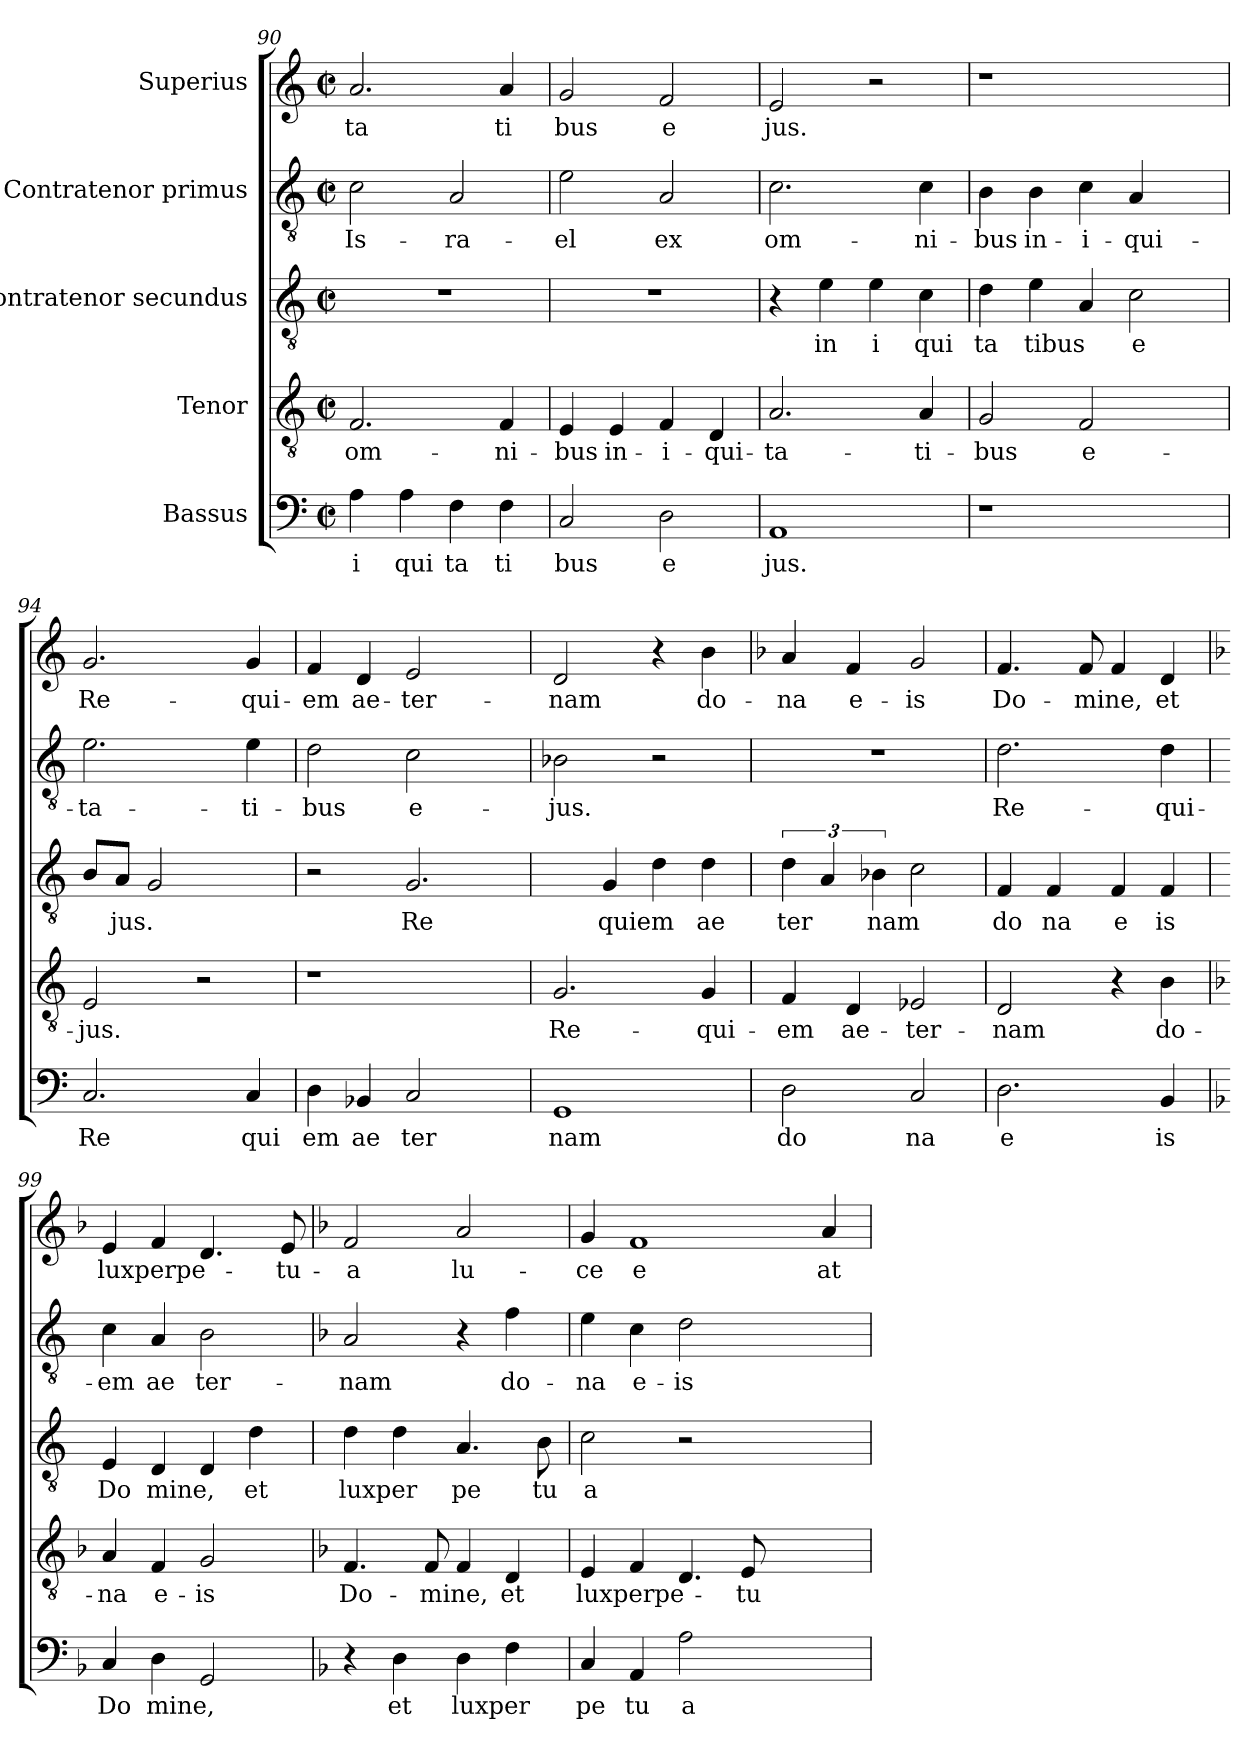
**kern	**text	**kern	**text	**kern	**text	**kern	**text	**kern	**text
*part5	*part5	*part4	*part4	*part3	*part3	*part2	*part2	*part1	*part1
*staff5	*staff5	*staff4	*staff4	*staff3	*staff3	*staff2	*staff2	*staff1	*staff1
*I"Bassus	*	*I"Tenor	*	*I"Contratenor  secundus	*	*I"Contratenor  primus	*	*I"Superius	*
*clefF4	*	*clefGv2	*	*clefGv2	*	*clefGv2	*	*clefG2	*
*k[]	*	*k[]	*	*	*	*k[]	*	*k[]	*
*C:	*	*C:	*	*	*	*C:	*	*C:	*
*M2/2	*	*M2/2	*	*M2/2	*	*M2/2	*	*M2/2	*
*met(c|)	*	*met(c|)	*	*met(c|)	*	*met(c|)	*	*met(c|)	*
=90	=90	=90	=90	=90	=90	=90	=90	=90	=90
!	!LO:LY:b:cj	!	!LO:LY:b:cj	!	!	!	!LO:LY:b:cj	!	!LO:LY:b:cj
4A\	i	2.F/	om-	1r	.	2c\	Is-	2.a/	ta
!	!LO:LY:b:cj	!	!	!	!	!	!	!	!
4A\	qui	.	.	.	.	.	.	.	.
!	!LO:LY:b:cj	!	!	!	!	!	!LO:LY:b:cj	!	!
4F\	ta	.	.	.	.	2A/	-ra-	.	.
!	!LO:LY:b:cj	!	!LO:LY:b:cj	!	!	!	!	!	!LO:LY:b:cj
4F\	ti	4F/	-ni-	.	.	.	.	4a/	ti
=91	=91	=91	=91	=91	=91	=91	=91	=91	=91
!	!LO:LY:b:cj	!	!LO:LY:b:cj	!	!	!	!LO:LY:b:cj	!	!LO:LY:b:cj
2C/	bus	4E/	-bus	1r	.	2e\	-el	2g/	bus
!	!	!	!LO:LY:b:cj	!	!	!	!	!	!
.	.	4E/	in-	.	.	.	.	.	.
!	!LO:LY:b:cj	!	!LO:LY:b:cj	!	!	!	!LO:LY:b:cj	!	!LO:LY:b:cj
2D\	e	4F/	-i-	.	.	2A/	ex	2f/	e
!	!	!	!LO:LY:b:cj	!	!	!	!	!	!
.	.	4D/	-qui-	.	.	.	.	.	.
=92	=92	=92	=92	=92	=92	=92	=92	=92	=92
!	!LO:LY:b:cj	!	!LO:LY:b:cj	!	!	!	!LO:LY:b:cj	!	!LO:LY:b:cj
1AA	jus.	2.A/	-ta-	4r	.	2.c\	om-	2e/	jus.
!	!	!	!	!	!LO:LY:b:cj	!	!	!	!
.	.	.	.	4e\	in	.	.	.	.
!	!	!	!	!	!LO:LY:b:cj	!	!	!	!
.	.	.	.	4e\	i	.	.	2r	.
!	!	!	!LO:LY:b:cj	!	!LO:LY:b:cj	!	!LO:LY:b:cj	!	!
.	.	4A/	-ti-	4c\	qui	4c\	-ni-	.	.
!!LO:LB:g=z
=93	=93	=93	=93	=93	=93	=93	=93	=93	=93
!	!	!	!LO:LY:b:cj	!	!LO:LY:b:cj	!	!LO:LY:b:cj	!	!
1r	.	2G/	-bus	4d\	ta	4B\	-bus	1r	.
!	!	!	!	!	!LO:LY:b	!	!LO:LY:b:cj	!	!
.	.	.	.	4e\	tibus	4B\	in-	.	.
!	!	!	!LO:LY:b:cj	!	!	!	!LO:LY:b:cj	!	!
.	.	2F/	e-	4A/	.	4c\	-i-	.	.
!	!	!	!	!	!LO:LY:b:cj	!	!LO:LY:b:cj	!	!
.	.	.	.	2c\	e	4A/	-qui-	.	.
4ryy	.	4ryy	.	.	.	4ryy	.	4ryy	.
=94	=94	=94	=94	=94	=94	=94	=94	=94	=94
!	!LO:LY:b:cj	!	!LO:LY:b:cj	!	!	!	!LO:LY:b:cj	!	!LO:LY:b:cj
2.C/	Re	2E/	-jus.	8B/L	.	2.e\	-ta-	2.g/	Re-
!	!	!	!	!	!LO:LY:b	!	!	!	!
.	.	.	.	8A/J	jus.	.	.	.	.
.	.	.	.	2G/	.	.	.	.	.
.	.	2r	.	.	.	.	.	.	.
!	!LO:LY:b:cj	!	!	!	!	!	!LO:LY:b:cj	!	!LO:LY:b:cj
4C/	qui	.	.	4ryy	.	4e\	-ti-	4g/	-qui-
=95	=95	=95	=95	=95	=95	=95	=95	=95	=95
!	!LO:LY:b:cj	!	!	!	!	!	!LO:LY:b:cj	!	!LO:LY:b:cj
4D\	em	1r	.	2r	.	2d\	-bus	4f/	-em
!	!LO:LY:b:cj	!	!	!	!	!	!	!	!LO:LY:b:cj
4BB-X/	ae	.	.	.	.	.	.	4d/	ae-
!	!LO:LY:b:cj	!	!	!	!LO:LY:b:cj	!	!LO:LY:b:cj	!	!LO:LY:b:cj
2C/	ter	.	.	2.G/	Re	2c\	e-	2e/	-ter-
4ryy	.	4ryy	.	.	.	4ryy	.	4ryy	.
=96	=96	=96	=96	=96	=96	=96	=96	=96	=96
!	!LO:LY:b:cj	!	!LO:LY:b:cj	!	!	!	!LO:LY:b:cj	!	!LO:LY:b:cj
1GG	nam	2.G/	Re-	4ryy	.	2B-\	-jus.	2d/	-nam
!	!	!	!	!	!LO:LY:b:cj	!	!	!	!
.	.	.	.	4G/	quiem	.	.	.	.
.	.	.	.	4d\	.	2r	.	4r	.
!	!	!	!LO:LY:b:cj	!	!LO:LY:b:cj	!	!	!	!LO:LY:b:cj
.	.	4G/	-qui-	4d\	ae	.	.	4b\	do-
=97	=97	=97	=97	=97	=97	=97	=97	=97	=97
*	*	*	*	*	*	*	*	*k[b-]	*
*	*	*	*	*	*	*	*	*F:	*
!	!LO:LY:b:cj	!	!LO:LY:b:cj	!	!LO:LY:b	!	!	!	!LO:LY:b:cj
2D\	do	4F/	-em	6d\	ter	1r	.	4a/	-na
.	.	.	.	6A/	.	.	.	.	.
!	!	!	!LO:LY:b:cj	!	!	!	!	!	!LO:LY:b:cj
.	.	4D/	ae-	.	.	.	.	4f/	e-
!	!	!	!	!	!LO:LY:b	!	!	!	!
.	.	.	.	6B-\	nam	.	.	.	.
!	!LO:LY:b:cj	!	!LO:LY:b:cj	!	!	!	!	!	!LO:LY:b:cj
2C/	na	2E-X/	-ter-	2c\	.	.	.	2g/	-is
=98	=98	=98	=98	=98	=98	=98	=98	=98	=98
!	!LO:LY:b:cj	!	!LO:LY:b:cj	!	!LO:LY:b:cj	!	!LO:LY:b:cj	!	!LO:LY:b:cj
2.D\	e	2D/	-nam	4F/	do	2.d\	Re-	4.f/	Do-
!	!	!	!	!	!LO:LY:b:cj	!	!	!	!
.	.	.	.	4F/	na	.	.	.	.
!	!	!	!	!	!	!	!	!	!LO:LY:b
.	.	.	.	.	.	.	.	8f/	-mine,
!	!	!	!	!	!LO:LY:b:cj	!	!	!	!
.	.	4r	.	4F/	e	.	.	4f/	.
!	!LO:LY:b:cj	!	!LO:LY:b:cj	!	!LO:LY:b:cj	!	!LO:LY:b:cj	!	!LO:LY:b:cj
4BB/	is	4B\	do-	4F/	is	4d\	-qui-	4d/	et
=99	=99	=99	=99	=99	=99	=99	=99	=99	=99
*k[b-]	*	*k[b-]	*	*	*	*	*	*	*
*F:	*	*F:	*	*	*	*	*	*	*
!	!LO:LY:b:cj	!	!LO:LY:b:cj	!	!LO:LY:b:cj	!	!LO:LY:b:cj	!	!LO:LY:b
4C/	Do	4A/	-na	4E/	Do	4c\	-em	4e/	luxperpe-
!	!LO:LY:b	!	!LO:LY:b:cj	!	!LO:LY:b	!	!LO:LY:b:cj	!	!
4D\	mine,	4F/	e-	4D/	mine,	4A/	ae	4f/	.
!	!	!	!LO:LY:b:cj	!	!	!	!LO:LY:b:cj	!	!
2GG/	.	2G/	-is	4D/	.	2B\	ter-	4.d/	.
!	!	!	!	!	!LO:LY:b:cj	!	!	!	!
.	.	.	.	4d\	et	.	.	.	.
!	!	!	!	!	!	!	!	!	!LO:LY:b:cj
.	.	.	.	.	.	.	.	8e/	-tu-
=100	=100	=100	=100	=100	=100	=100	=100	=100	=100
*	*	*	*	*	*	*k[b-]	*	*	*
*	*	*	*	*	*	*F:	*	*	*
!	!	!	!LO:LY:b:cj	!	!LO:LY:b	!	!LO:LY:b:cj	!	!LO:LY:b:cj
4r	.	4.F/	Do-	4d\	luxper	2A/	-nam	2f/	-a
!	!LO:LY:b:cj	!	!	!	!	!	!	!	!
4D\	et	.	.	4d\	.	.	.	.	.
!	!	!	!LO:LY:b	!	!	!	!	!	!
.	.	8F/	-mine,	.	.	.	.	.	.
!	!LO:LY:b	!	!	!	!LO:LY:b:cj	!	!	!	!LO:LY:b:cj
4D\	luxper	4F/	.	4.A/	pe	4r	.	2a/	lu-
!	!	!	!LO:LY:b:cj	!	!	!	!LO:LY:b:cj	!	!
4F\	.	4D/	et	.	.	4f\	do-	.	.
!	!	!	!	!	!LO:LY:b:cj	!	!	!	!
.	.	.	.	8B\	tu	.	.	.	.
!!LO:LB:g=z
=101	=101	=101	=101	=101	=101	=101	=101	=101	=101
*k[]	*	*k[]	*	*	*	*k[]	*	*k[]	*
*C:	*	*C:	*	*	*	*C:	*	*C:	*
!	!LO:LY:b:cj	!	!LO:LY:b	!	!LO:LY:b:cj	!	!LO:LY:b:cj	!	!LO:LY:b:cj
4C/	pe	4E/	luxperpe-	2c\	a	4e\	-na	4g/	-ce
!	!LO:LY:b:cj	!	!	!	!	!	!LO:LY:b:cj	!	!LO:LY:b:cj
4AA/	tu	4F/	.	.	.	4c\	e-	1f	e
!	!LO:LY:b:cj	!	!	!	!	!	!LO:LY:b:cj	!	!
2A\	a	4.D/	.	2r	.	2d\	-is	.	.
!	!	!	!LO:LY:b:cj	!	!	!	!	!	!
.	.	8E/	-tu-	.	.	.	.	.	.
2ryy	.	2ryy	.	2ryy	.	2ryy	.	.	.
!	!	!	!	!	!	!	!	!	!LO:LY:b:cj
.	.	.	.	.	.	.	.	4a/	at
=	=	=	=	=	=	=	=	=	=
*-	*-	*-	*-	*-	*-	*-	*-	*-	*-
